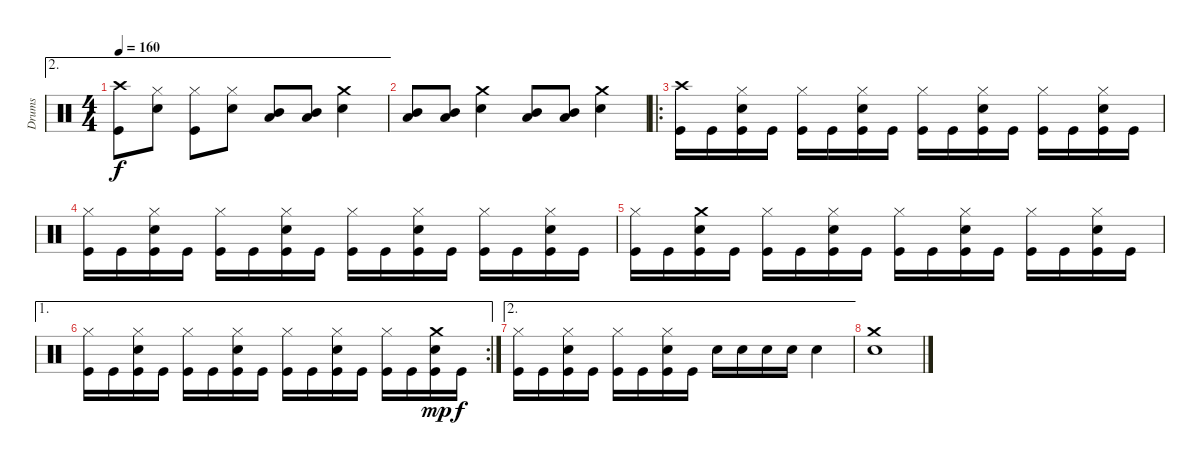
\track ("Drums" "Drums") {instrument percussion}
\staff {score}
\articulation defaults
\ae 2
\ts (4 4)
\tempo 160
\clef neutral
\ks c
("Crash high (hit)" "Kick (hit)").8{dy f} ("Hi-Hat (closed)" "Snare (hit) 2").8 ("Hi-Hat (closed)" "Kick (hit)").8 ("Hi-Hat (closed)" "Snare (hit) 2").8 ("Mid Tom (hit)" "Low Tom (hit)").8 ("Mid Tom (hit)" "Low Tom (hit)").8 ("Crash medium (hit)" "Snare (hit) 2").4 |
("Mid Tom (hit)" "Low Tom (hit)").8 ("Mid Tom (hit)" "Low Tom (hit)").8 ("Crash medium (hit)" "Snare (hit) 2").4 ("Mid Tom (hit)" "Low Tom (hit)").8 ("Mid Tom (hit)" "Low Tom (hit)").8 ("Crash medium (hit)" "Snare (hit) 2").4 |
\ro
("Crash high (hit)" "Kick (hit)").16 "Kick (hit)".16 ("Hi-Hat (closed)" "Snare (hit) 2" "Kick (hit)").16 "Kick (hit)".16 ("Hi-Hat (closed)" "Kick (hit)").16 "Kick (hit)".16 ("Hi-Hat (closed)" "Snare (hit) 2" "Kick (hit)").16 "Kick (hit)".16 ("Hi-Hat (closed)" "Kick (hit)").16 "Kick (hit)".16 ("Hi-Hat (closed)" "Snare (hit) 2" "Kick (hit)").16 "Kick (hit)".16 ("Hi-Hat (closed)" "Kick (hit)").16 "Kick (hit)".16 ("Hi-Hat (closed)" "Snare (hit) 2" "Kick (hit)").16 "Kick (hit)".16 |
("Hi-Hat (closed)" "Kick (hit)").16 "Kick (hit)".16 ("Hi-Hat (closed)" "Snare (hit) 2" "Kick (hit)").16 "Kick (hit)".16 ("Hi-Hat (closed)" "Kick (hit)").16 "Kick (hit)".16 ("Hi-Hat (closed)" "Snare (hit) 2" "Kick (hit)").16 "Kick (hit)".16 ("Hi-Hat (closed)" "Kick (hit)").16 "Kick (hit)".16 ("Hi-Hat (closed)" "Snare (hit) 2" "Kick (hit)").16 "Kick (hit)".16 ("Hi-Hat (closed)" "Kick (hit)").16 "Kick (hit)".16 ("Hi-Hat (closed)" "Snare (hit) 2" "Kick (hit)").16 "Kick (hit)".16 |
("Hi-Hat (closed)" "Kick (hit)").16 "Kick (hit)".16 ("Crash medium (hit)" "Snare (hit) 2" "Kick (hit)").16 "Kick (hit)".16 ("Hi-Hat (closed)" "Kick (hit)").16 "Kick (hit)".16 ("Hi-Hat (closed)" "Snare (hit) 2" "Kick (hit)").16 "Kick (hit)".16 ("Hi-Hat (closed)" "Kick (hit)").16 "Kick (hit)".16 ("Hi-Hat (closed)" "Snare (hit) 2" "Kick (hit)").16 "Kick (hit)".16 ("Hi-Hat (closed)" "Kick (hit)").16 "Kick (hit)".16 ("Hi-Hat (closed)" "Snare (hit) 2" "Kick (hit)").16 "Kick (hit)".16 |
\ae 1
\rc 2
("Hi-Hat (closed)" "Kick (hit)").16 "Kick (hit)".16 ("Hi-Hat (closed)" "Snare (hit) 2" "Kick (hit)").16 "Kick (hit)".16 ("Hi-Hat (closed)" "Kick (hit)").16 "Kick (hit)".16 ("Hi-Hat (closed)" "Snare (hit) 2" "Kick (hit)").16 "Kick (hit)".16 ("Hi-Hat (closed)" "Kick (hit)").16 "Kick (hit)".16 ("Hi-Hat (closed)" "Snare (hit) 2" "Kick (hit)").16 "Kick (hit)".16 ("Hi-Hat (closed)" "Kick (hit)").16 "Kick (hit)".16 ("Crash medium (hit)" "Snare (hit) 2" "Kick (hit)").16{dy mp} "Kick (hit)".16{dy f} |
\ae 2
("Hi-Hat (closed)" "Kick (hit)").16 "Kick (hit)".16 ("Hi-Hat (closed)" "Snare (hit) 2" "Kick (hit)").16 "Kick (hit)".16 ("Hi-Hat (closed)" "Kick (hit)").16 "Kick (hit)".16 ("Hi-Hat (closed)" "Snare (hit) 2" "Kick (hit)").16 "Kick (hit)".16 "Snare (hit) 2".16 "Snare (hit) 2".16 "Snare (hit) 2".16 "Snare (hit) 2".16 "Snare (hit) 2".4 |
("Crash medium (hit)" "Snare (hit) 2").1
